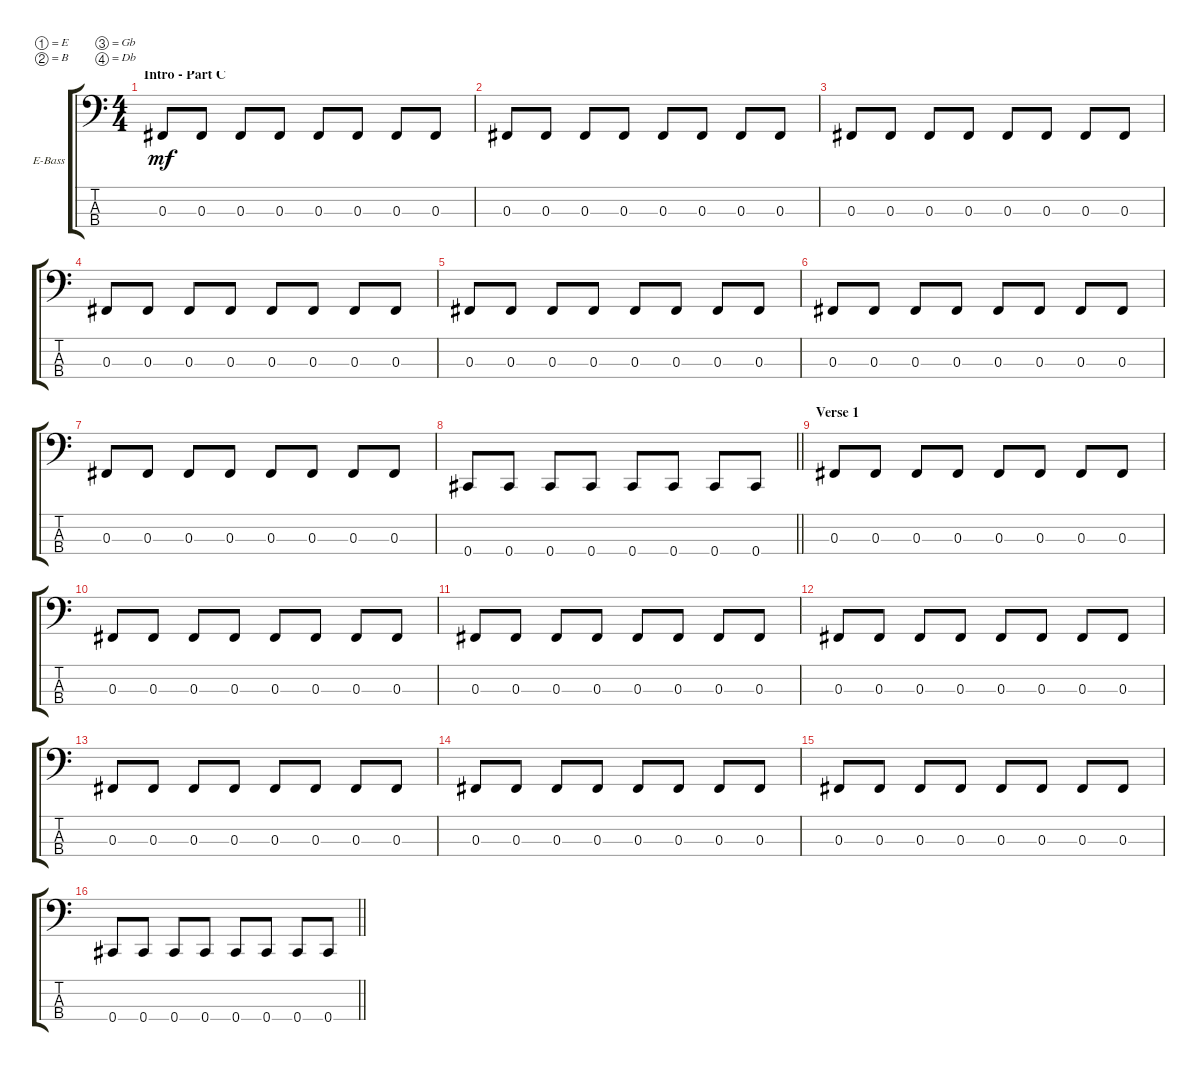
\bracketExtendMode groupsimilarinstruments
\firstSystemTrackNameOrientation horizontal
\otherSystemsTrackNameOrientation horizontal
\track ("Electric Bass" "E-Bass") {instrument electricbasspick}
\staff {score tabs}
\tuning (E2 B1 Gb1 Db1)
\ts (4 4)
\section ("" "Intro - Part C")
\tempo (184 "Moderate Rock" hide)
\clef f4
\ks c
0.3.8{dy mf} 0.3.8 0.3.8 0.3.8 0.3.8 0.3.8 0.3.8 0.3.8 |
0.3.8 0.3.8 0.3.8 0.3.8 0.3.8 0.3.8 0.3.8 0.3.8 |
0.3.8 0.3.8 0.3.8 0.3.8 0.3.8 0.3.8 0.3.8 0.3.8 |
0.3.8 0.3.8 0.3.8 0.3.8 0.3.8 0.3.8 0.3.8 0.3.8 |
0.3.8 0.3.8 0.3.8 0.3.8 0.3.8 0.3.8 0.3.8 0.3.8 |
0.3.8 0.3.8 0.3.8 0.3.8 0.3.8 0.3.8 0.3.8 0.3.8 |
0.3.8 0.3.8 0.3.8 0.3.8 0.3.8 0.3.8 0.3.8 0.3.8 |
\barLineRight lightlight
0.4.8 0.4.8 0.4.8 0.4.8 0.4.8 0.4.8 0.4.8 0.4.8 |
\section ("" "Verse 1")
0.3.8 0.3.8 0.3.8 0.3.8 0.3.8 0.3.8 0.3.8 0.3.8 |
0.3.8 0.3.8 0.3.8 0.3.8 0.3.8 0.3.8 0.3.8 0.3.8 |
0.3.8 0.3.8 0.3.8 0.3.8 0.3.8 0.3.8 0.3.8 0.3.8 |
0.3.8 0.3.8 0.3.8 0.3.8 0.3.8 0.3.8 0.3.8 0.3.8 |
0.3.8 0.3.8 0.3.8 0.3.8 0.3.8 0.3.8 0.3.8 0.3.8 |
0.3.8 0.3.8 0.3.8 0.3.8 0.3.8 0.3.8 0.3.8 0.3.8 |
0.3.8 0.3.8 0.3.8 0.3.8 0.3.8 0.3.8 0.3.8 0.3.8 |
\barLineRight lightlight
0.4.8 0.4.8 0.4.8 0.4.8 0.4.8 0.4.8 0.4.8 0.4.8
